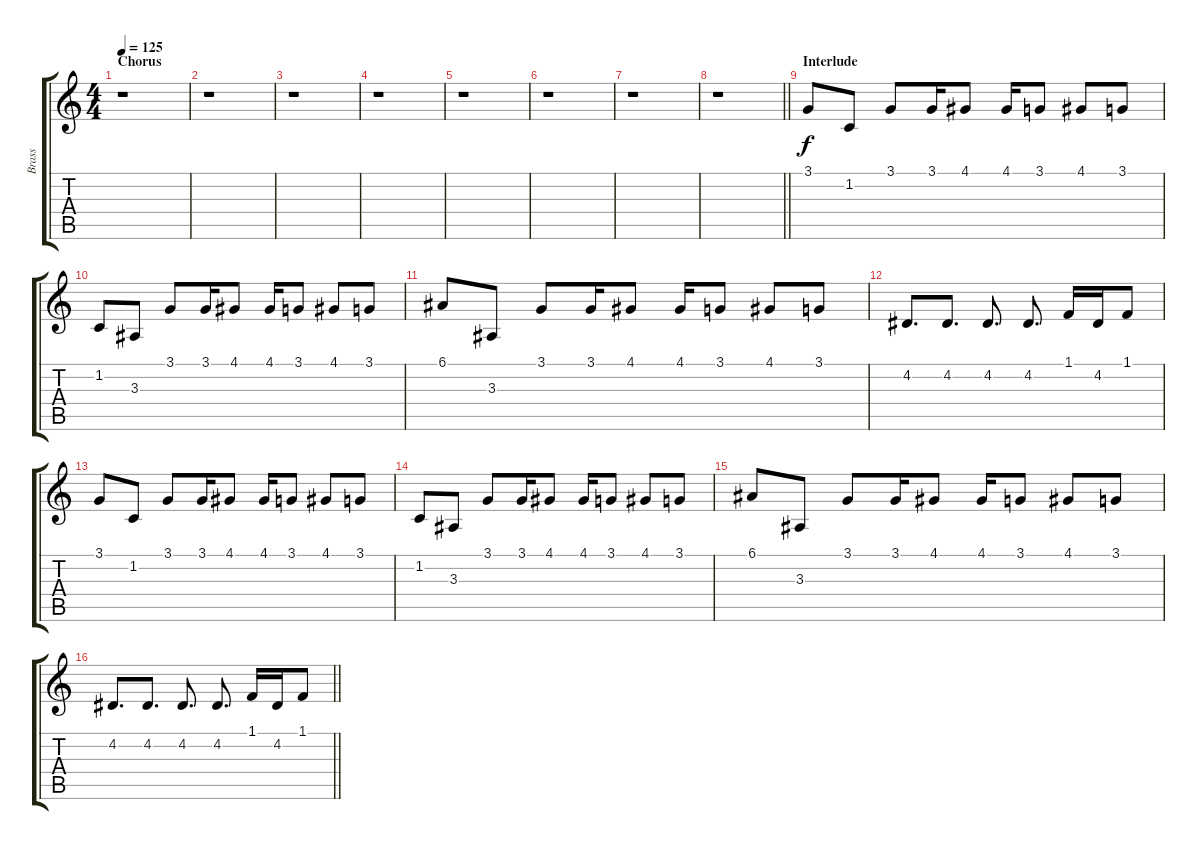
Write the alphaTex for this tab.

\track ("Brass" "Brass") {instrument brasssection}
\staff {score tabs}
\tuning (E4 B3 G3 D3 A2 E2) {hide}
\ts (4 4)
\section ("" "Chorus")
\tempo 125
\clef g2
\ks c
r.1{dy f} |
r.1 |
r.1 |
r.1 |
r.1 |
r.1 |
r.1 |
\barLineRight lightlight
r.1 |
\section ("" "Interlude")
3.1.8 1.2.8 3.1.8 3.1.16 4.1.8 4.1.16 3.1.8 4.1.8 3.1.8 |
1.2.8 3.3.8 3.1.8 3.1.16 4.1.8 4.1.16 3.1.8 4.1.8 3.1.8 |
6.1.8 3.3.8 3.1.8 3.1.16 4.1.8 4.1.16 3.1.8 4.1.8 3.1.8 |
4.2.8{d} 4.2.8{d} 4.2.8{d} 4.2.8{d} 1.1.16 4.2.16 1.1.8 |
3.1.8 1.2.8 3.1.8 3.1.16 4.1.8 4.1.16 3.1.8 4.1.8 3.1.8 |
1.2.8 3.3.8 3.1.8 3.1.16 4.1.8 4.1.16 3.1.8 4.1.8 3.1.8 |
6.1.8 3.3.8 3.1.8 3.1.16 4.1.8 4.1.16 3.1.8 4.1.8 3.1.8 |
\barLineRight lightlight
4.2.8{d} 4.2.8{d} 4.2.8{d} 4.2.8{d} 1.1.16 4.2.16 1.1.8
